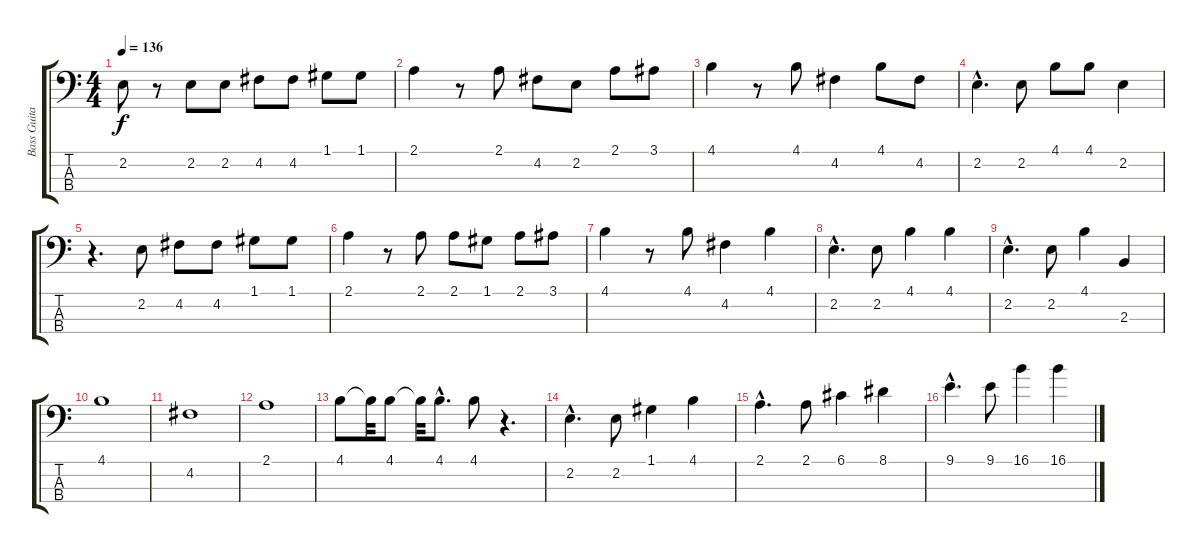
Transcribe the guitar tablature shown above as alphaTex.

\track ("Bass Guitar, The B.P." "Bass Guita") {instrument electricbassfinger}
\staff {score tabs}
\tuning (G2 D2 A1 E1) {hide}
\ts (4 4)
\tempo 136
\clef f4
\ks c
2.2.8{dy f} r.8 2.2.8 2.2.8 4.2.8 4.2.8 1.1.8 1.1.8 |
2.1.4 r.8 2.1.8 4.2.8 2.2.8 2.1.8 3.1.8 |
4.1.4 r.8 4.1.8 4.2.4 4.1.8 4.2.8 |
2.2{hac}.4{d} 2.2.8 4.1.8 4.1.8 2.2.4 |
r.4{d} 2.2.8 4.2.8 4.2.8 1.1.8 1.1.8 |
2.1.4 r.8 2.1.8 2.1.8 1.1.8 2.1.8 3.1.8 |
4.1.4 r.8 4.1.8 4.2.4 4.1.4 |
2.2{hac}.4{d} 2.2.8 4.1.4 4.1.4 |
2.2{hac}.4{d} 2.2.8 4.1.4 2.3.4 |
4.1.1 |
4.2.1 |
2.1.1 |
4.1.8 4.1{t}.32 4.1.8 4.1{t}.32 4.1{hac}.8{d} 4.1.8 r.4{d} |
2.2{hac}.4{d} 2.2.8 1.1.4 4.1.4 |
2.1{hac}.4{d} 2.1.8 6.1.4 8.1.4 |
9.1{hac}.4{d} 9.1.8 16.1.4 16.1.4
